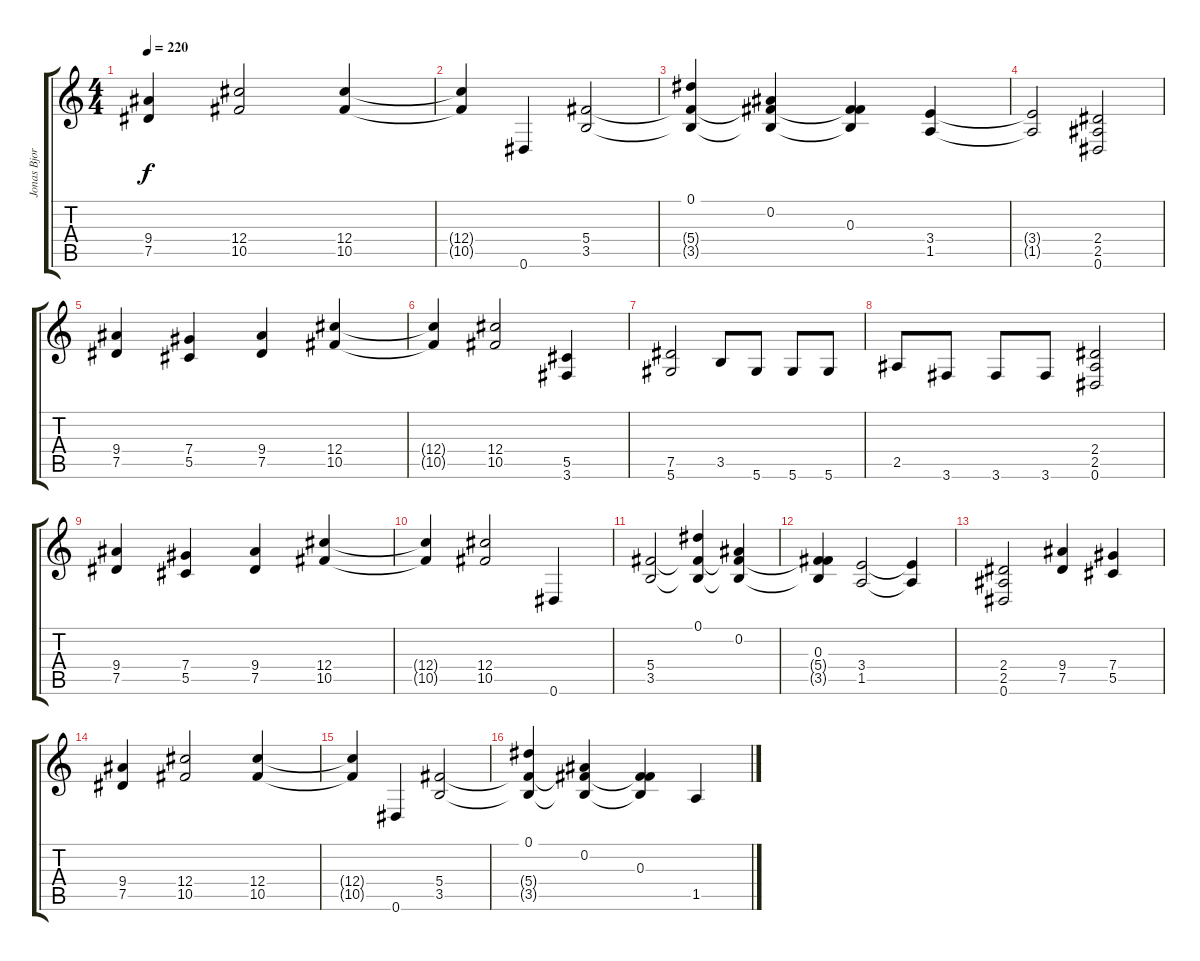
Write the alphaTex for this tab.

\track ("Jonas Bjorler" "Jonas Bjor") {instrument electricbassfinger}
\staff {score tabs}
\tuning (Eb4 Bb3 Gb3 Db3 Ab2 Eb2) {hide}
\ts (4 4)
\tempo 220
\clef g2
\ks c
(9.4 7.5).4{dy f} (12.4 10.5).2 (12.4 10.5).4 |
(12.4{t} 10.5{t}).4 0.6.4 (5.4 3.5).2 |
(0.1 5.4{t} 3.5{t}).4 (0.2 5.4{t} 3.5{t}).4 (0.3 5.4{t} 3.5{t}).4 (3.4 1.5).4 |
(3.4{t} 1.5{t}).2 (2.4 2.5 0.6).2 |
(9.4 7.5).4 (7.4 5.5).4 (9.4 7.5).4 (12.4 10.5).4 |
(12.4{t} 10.5{t}).4 (12.4 10.5).2 (5.5 3.6).4 |
(7.5 5.6).2 3.5.8 5.6.8 5.6.8 5.6.8 |
2.5.8 3.6.8 3.6.8 3.6.8 (2.4 2.5 0.6).2 |
(9.4 7.5).4 (7.4 5.5).4 (9.4 7.5).4 (12.4 10.5).4 |
(12.4{t} 10.5{t}).4 (12.4 10.5).2 0.6.4 |
(5.4 3.5).2 (0.1 5.4{t} 3.5{t}).4 (0.2 5.4{t} 3.5{t}).4 |
(0.3 5.4{t} 3.5{t}).4 (3.4 1.5).2 (3.4{t} 1.5{t}).4 |
(2.4 2.5 0.6).2 (9.4 7.5).4 (7.4 5.5).4 |
(9.4 7.5).4 (12.4 10.5).2 (12.4 10.5).4 |
(12.4{t} 10.5{t}).4 0.6.4 (5.4 3.5).2 |
(0.1 5.4{t} 3.5{t}).4 (0.2 5.4{t} 3.5{t}).4 (0.3 5.4{t} 3.5{t}).4 1.5.4
